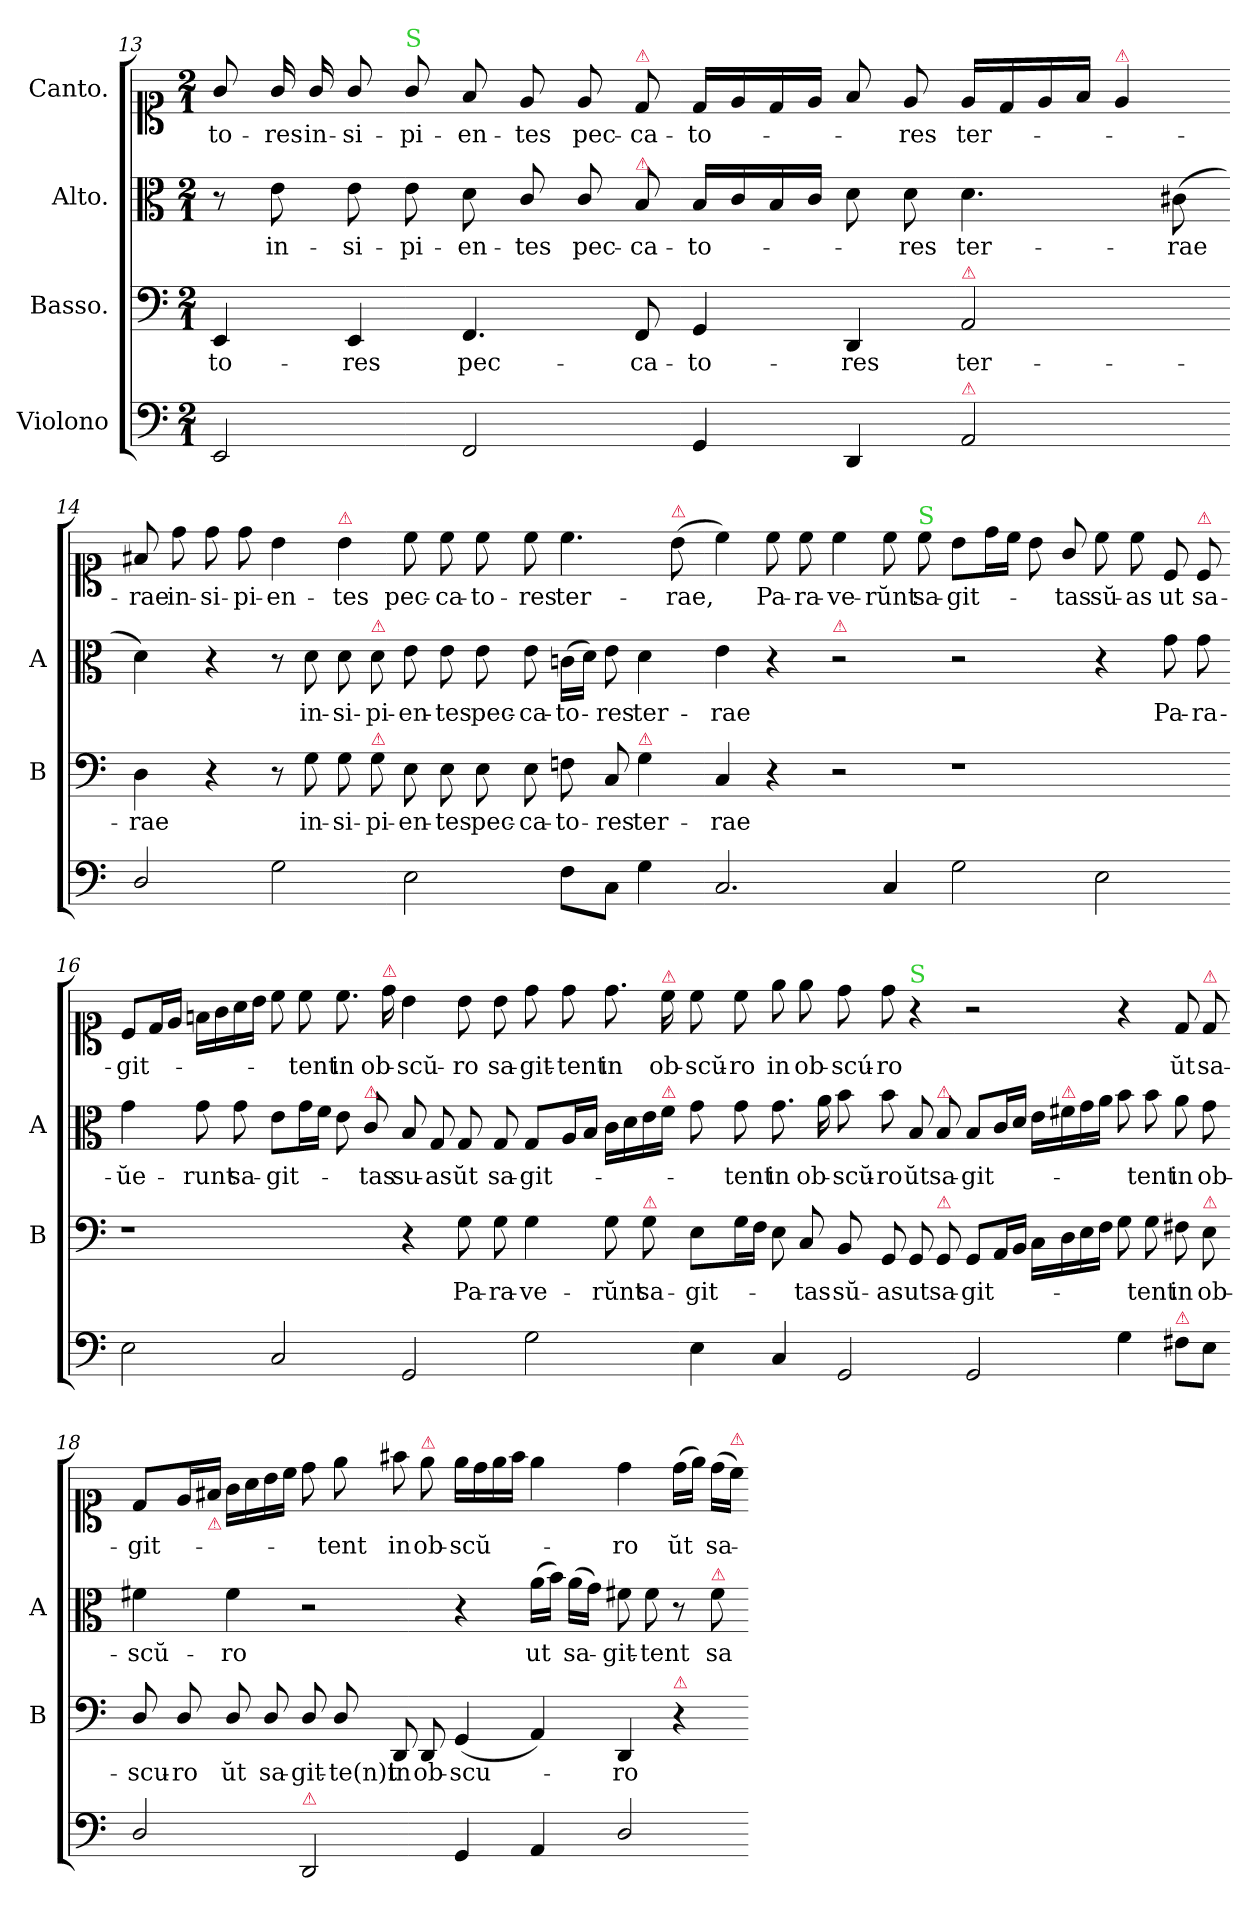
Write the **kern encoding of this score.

**kern	**kern	**text	**kern	**text	**kern	**text
*part4	*part3	*part3	*part2	*part2	*part1	*part1
*staff4	*staff3	*staff3	*staff2	*staff2	*staff1	*staff1
*I"Violono	*I"Basso.	*	*I"Alto.	*	*I"Canto.	*
*	*I'B	*	*I'A	*	*	*
*clefF4	*clefF4	*	*clefC3	*	*clefC1	*
*k[]	*k[]	*	*k[]	*	*k[]	*
*C:	*C:	*	*C:	*	*C:	*
*M2/1	*M2/1	*	*M2/1	*	*M2/1	*
=13	=13	=13	=13	=13	=13	=13
2EE/	4EE/	-to-	8r	.	8g/	-to-
.	.	.	8e\	in-	16g/	-res
.	.	.	.	.	16g/	in-
.	4EE/	-res	8e\	-si-	8g/	-si-
!	!	!	!	!	!LO:TX:a:color=limegreen:t=S	!
.	.	.	8e\	-pi-	8g/	-pi-
2FF/	4.FF/	pec-	8d\	-en-	8f/	-en-
.	.	.	8c/	-tes	8e/	-tes
.	.	.	8c/	pec-	8e/	pec-
!	!	!	!	!	!LO:TX:a:color=crimson:t=⚠	!
!	!	!	!LO:TX:a:color=crimson:t=⚠	!	!	!
.	8FF/	-ca-	8B/	-ca-	8d/	-ca-
4GG/	4GG/	-to-	16B/LL	-to-	16d/LL	-to-
.	.	.	16c/	.	16e/	.
.	.	.	16B/	.	16d/	.
.	.	.	16c/JJ	.	16e/JJ	.
4DD/	4DD/	-res	8d\	.	8f/	.
.	.	.	8d\	-res	8e/	-res
!	!LO:TX:a:color=crimson:t=⚠	!	!	!	!	!
!LO:TX:a:color=crimson:t=⚠	!	!	!	!	!	!
2AA/	2AA/	ter-	4.d\	ter-	16e/LL	ter-
.	.	.	.	.	16d/	.
.	.	.	.	.	16e/	.
.	.	.	.	.	16f/JJ	.
!	!	!	!	!	!LO:TX:a:color=crimson:t=⚠	!
.	.	.	.	.	4e/	.
.	.	.	(8c#X\	-rae	.	.
=14-	=14-	=14-	=14-	=14-	=14-	=14-
2D/	4D\	-rae	4d\)	.	8f#X/	-rae
.	.	.	.	.	8dd\	in-
.	4r	.	4r	.	8dd\	-si-
.	.	.	.	.	8dd\	-pi-
2G\	8r	.	8r	.	4b\	-en-
.	8G\	in-	8d\	in-	.	.
!	!	!	!	!	!LO:TX:a:color=crimson:t=⚠	!
.	8G\	-si-	8d\	-si-	4b\	-tes
!	!	!	!LO:TX:a:color=crimson:t=⚠	!	!	!
!	!LO:TX:a:color=crimson:t=⚠	!	!	!	!	!
.	8G\	-pi-	8d\	-pi-	.	.
2E\	8E\	-en-	8e\	-en-	8cc\	pec-
.	8E\	-tes	8e\	-tes	8cc\	-ca-
.	8E\	pec-	8e\	pec-	8cc\	-to-
.	8E\	-ca-	8e\	-ca-	8cc\	-res
8F\L	8Fn\	-to-	(16cn\LL	-to-	4.cc\	ter-
.	.	.	16d\JJ)	.	.	.
8C\J	8C/	-res	8e\	-res	.	.
!	!LO:TX:a:color=crimson:t=⚠	!	!	!	!	!
4G\	4G\	ter-	4d\	ter-	.	.
!	!	!	!	!	!LO:TX:a:color=crimson:t=⚠	!
.	.	.	.	.	(8b\	-rae,
=15-	=15-	=15-	=15-	=15-	=15-	=15-
2.C/	4C/	-rae	4e\	-rae	4cc\)	.
.	4r	.	4r	.	8cc\	Pa-
.	.	.	.	.	8cc\	-ra-
!	!	!	!LO:TX:a:color=crimson:t=⚠	!	!	!
.	2r	.	2r	.	4cc\	-ve-
4C/	.	.	.	.	8cc\	-rŭnt
!	!	!	!	!	!LO:TX:a:color=limegreen:t=S	!
.	.	.	.	.	8cc\	sa-
2G\	1r	.	2r	.	8b\L	-git-
.	.	.	.	.	16dd\L	.
.	.	.	.	.	16cc\JJ	.
.	.	.	.	.	8b\	.
.	.	.	.	.	8g/	-tas
2E\	.	.	4r	.	8cc\	sŭ-
.	.	.	.	.	8cc\	-as
.	.	.	8g\	Pa-	8c/	ut
!	!	!	!	!	!LO:TX:a:color=crimson:t=⚠	!
.	.	.	8g\	-ra-	8c/	sa-
=16-	=16-	=16-	=16-	=16-	=16-	=16-
2E\	1r	.	4g\	-ŭe-	8c/L	-git-
.	.	.	.	.	16d/L	.
.	.	.	.	.	16e/JJ	.
.	.	.	8g\	-runt	16fn\LL	.
.	.	.	.	.	16g\	.
.	.	.	8g\	sa-	16a\	.
.	.	.	.	.	16b\JJ	.
2C/	.	.	8e\L	-git-	8cc\	.
.	.	.	16g\L	.	8cc\	-tent
.	.	.	16f\JJ	.	.	.
.	.	.	8e\	.	8.cc\	in
!	!	!	!LO:TX:a:color=crimson:t=⚠	!	!	!
.	.	.	8c/	-tas	.	.
!	!	!	!	!	!LO:TX:a:color=crimson:t=⚠	!
.	.	.	.	.	16dd\	ob-
2GG/	4r	.	8B/	su-	4b\	-scŭ-
.	.	.	8G/	-as	.	.
.	8G\	Pa-	8G/	ŭt	8b\	-ro
.	8G\	-ra-	8G/	sa-	8b\	sa-
2G\	4G\	-ve-	8G/L	-git-	8dd\	-git-
.	.	.	16A/L	.	8dd\	-tent
.	.	.	16B/JJ	.	.	.
.	8G\	-rŭnt	16c\LL	.	8.dd\	in
.	.	.	16d\	.	.	.
!	!LO:TX:a:color=crimson:t=⚠	!	!	!	!	!
.	8G\	sa-	16e\	.	.	.
!	!	!	!	!	!LO:TX:a:color=crimson:t=⚠	!
!	!	!	!LO:TX:a:color=crimson:t=⚠	!	!	!
.	.	.	16f\JJ	.	16cc\	ob-
=17-	=17-	=17-	=17-	=17-	=17-	=17-
4E\	8E\L	-git-	8g\	.	8cc\	-scŭ-
.	16G\L	.	8g\	tent	8cc\	-ro
.	16F\JJ	.	.	.	.	.
4C/	8E\	.	8.g\	in	8ee\	in
.	8C/	-tas	.	.	8ee\	ob-
.	.	.	16a\	ob-	.	.
2GG/	8BB/	sŭ-	8b\	-scŭ-	8dd\	-scú-
.	8GG/	-as	8b\	-ro	8dd\	-ro
!	!	!	!	!	!LO:TX:a:color=limegreen:t=S	!
.	8GG/	ut	8B/	ŭt	4r	.
!	!	!	!LO:TX:a:color=crimson:t=⚠	!	!	!
!	!LO:TX:a:color=crimson:t=⚠	!	!	!	!	!
.	8GG/	sa-	8B/	sa-	.	.
2GG/	8GG/L	-git-	8B/L	-git-	2r	.
.	16AA/L	.	16c/L	.	.	.
.	16BB/JJ	.	16d/JJ	.	.	.
.	16C\LL	.	16e\LL	.	.	.
!	!	!	!LO:TX:a:color=crimson:t=⚠	!	!	!
.	16D\	.	16f#X\	.	.	.
.	16E\	.	16g\	.	.	.
.	16F\JJ	.	16a\JJ	.	.	.
4G\	8G\	.	8b\	.	4r	.
.	8G\	-tent	8b\	-tent	.	.
!LO:TX:a:color=crimson:t=⚠	!	!	!	!	!	!
8F#X\L	8F#X\	in	8a\	in	8d/	ŭt
!	!	!	!	!	!LO:TX:a:color=crimson:t=⚠	!
!	!LO:TX:a:color=crimson:t=⚠	!	!	!	!	!
8E\J	8E\	ob-	8g\	ob-	8d/	sa-
=18-	=18-	=18-	=18-	=18-	=18-	=18-
2D/	8D/	-scu-	4f#X\	-scŭ-	8d/L	-git-
.	8D/	-ro	.	.	16e/L	.
!	!	!	!	!	!LO:TX:b:color=crimson:t=⚠	!
.	.	.	.	.	16f#X/JJ	.
.	8D/	ŭt	4f#\	-ro	16g\LL	.
.	.	.	.	.	16a\	.
.	8D/	sa-	.	.	16b\	.
.	.	.	.	.	16cc\JJ	.
!LO:TX:a:color=crimson:t=⚠	!	!	!	!	!	!
2DD/	8D/	-git-	2r	.	8dd\	.
.	8D/	-te(n)t	.	.	8ee\	-tent
.	8DD/	in	.	.	8ff#X\	in
!	!	!	!	!	!LO:TX:a:color=crimson:t=⚠	!
.	8DD/	ob-	.	.	8ee\	ob-
4GG/	(4GG/	-scu-	4r	.	16ee\LL	-scŭ-
.	.	.	.	.	16dd\	.
.	.	.	.	.	16ee\	.
.	.	.	.	.	16ff#\JJ	.
4AA/	4AA/)	.	(16a\LL	ut	4ee\	.
.	.	.	16b\JJ)	.	.	.
.	.	.	(16a\LL	sa-	.	.
.	.	.	16g\JJ)	.	.	.
2D/	4DD/	-ro	8f#X\	-git-	4dd\	-ro
.	.	.	8f#\	-tent	.	.
!	!LO:TX:a:color=crimson:t=⚠	!	!	!	!	!
.	4r	.	8r	.	(16dd\LL	ŭt
.	.	.	.	.	16ee\JJ)	.
!	!	!	!LO:TX:a:color=crimson:t=⚠	!	!	!
.	.	.	8f#\	sa-	(16dd\LL	sa-
!	!	!	!	!	!LO:TX:a:color=crimson:t=⚠	!
.	.	.	.	.	16cc\JJ)	.
=-	=-	=-	=-	=-	=-	=-
*-	*-	*-	*-	*-	*-	*-
